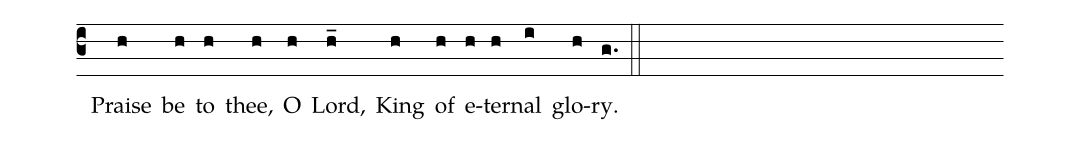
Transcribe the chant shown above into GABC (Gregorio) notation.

%%
(c3) () Praise(h) be(h) to(h) thee,(h) O(h) Lord,(h_) King(h) of(h) e(h)ter(h)nal(i) glo(h)ry.(g.) (::)
